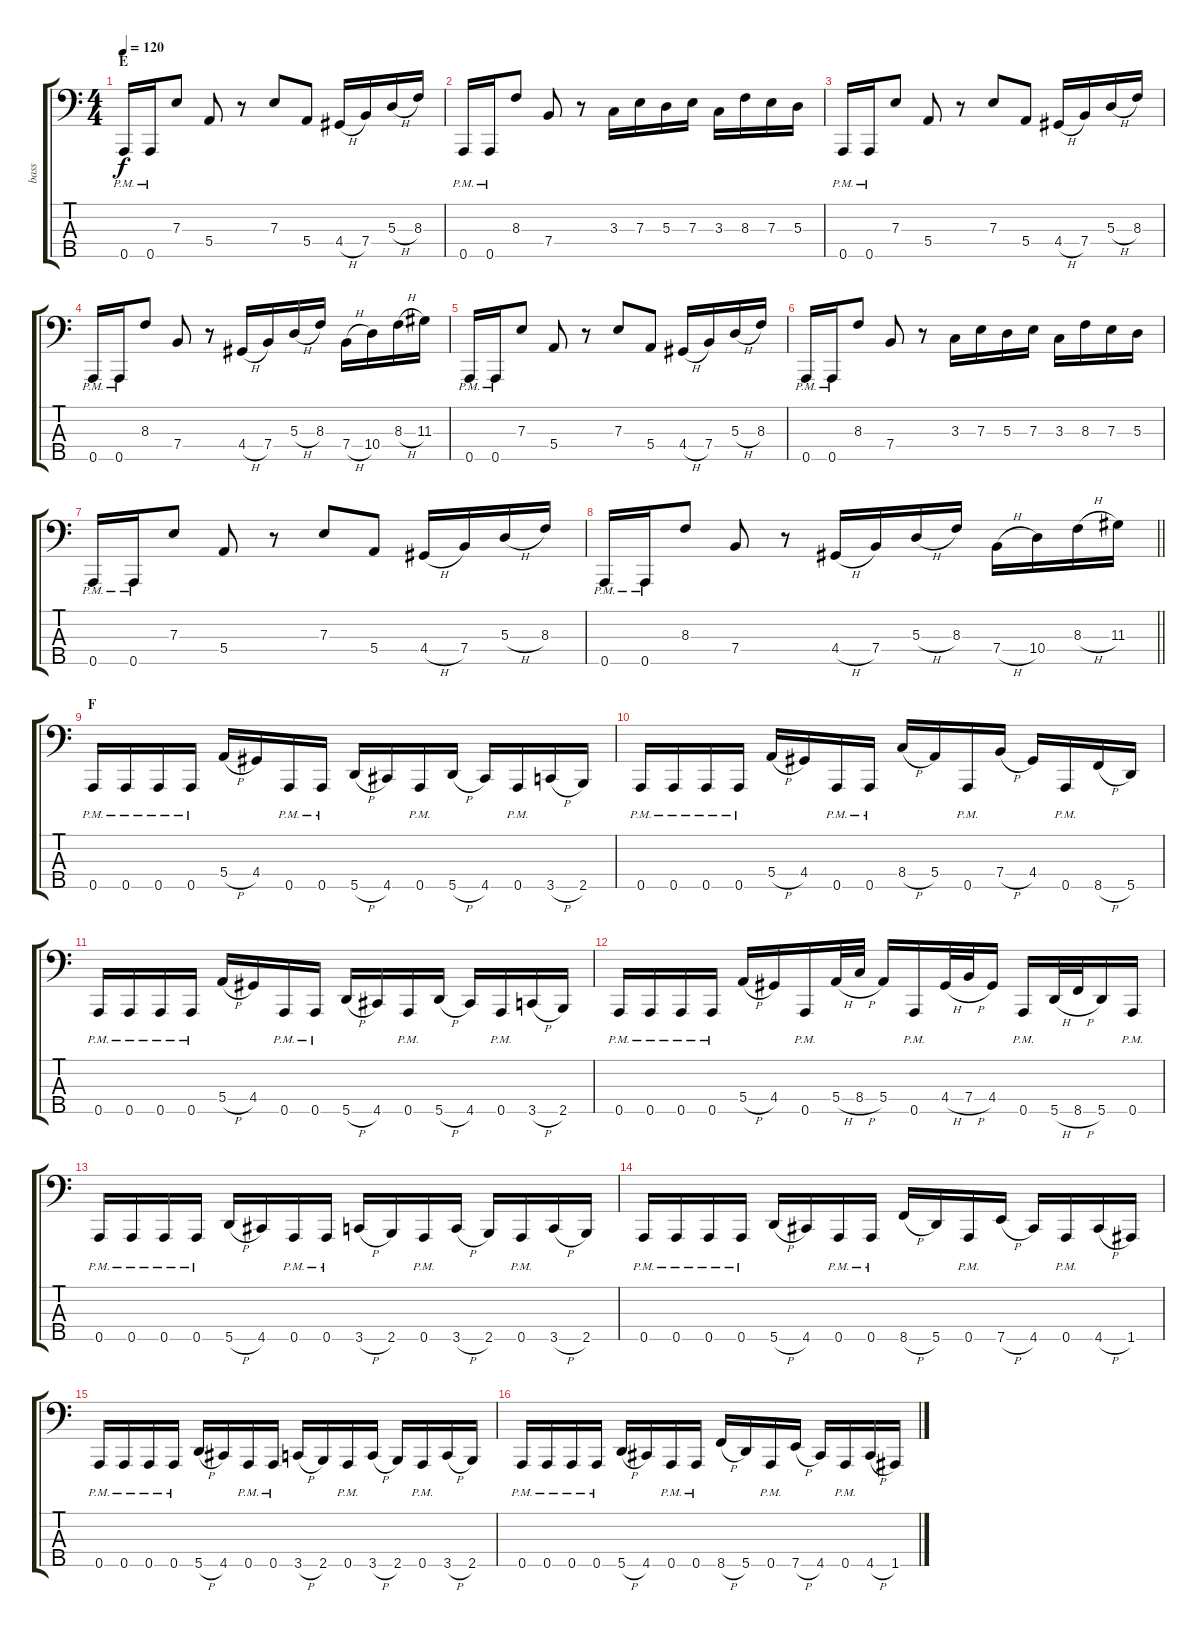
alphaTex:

\track ("bass" "bass") {instrument electricbassfinger}
\staff {score tabs}
\tuning (Gb2 D2 A1 E1 A0) {hide}
\ts (4 4)
\section ("" "E")
\tempo 120
\clef f4
\ks c
0.5{pm}.16{dy f} 0.5{pm}.16 7.3.8 5.4.8 r.8 7.3.8 5.4.8 4.4{h}.16 7.4.16 5.3{h}.16 8.3.16 |
0.5{pm}.16 0.5{pm}.16 8.3.8 7.4.8 r.8 3.3.16 7.3.16 5.3.16 7.3.16 3.3.16 8.3.16 7.3.16 5.3.16 |
0.5{pm}.16 0.5{pm}.16 7.3.8 5.4.8 r.8 7.3.8 5.4.8 4.4{h}.16 7.4.16 5.3{h}.16 8.3.16 |
0.5{pm}.16 0.5{pm}.16 8.3.8 7.4.8 r.8 4.4{h}.16 7.4.16 5.3{h}.16 8.3.16 7.4{h}.16 10.4.16 8.3{h}.16 11.3.16 |
0.5{pm}.16 0.5{pm}.16 7.3.8 5.4.8 r.8 7.3.8 5.4.8 4.4{h}.16 7.4.16 5.3{h}.16 8.3.16 |
0.5{pm}.16 0.5{pm}.16 8.3.8 7.4.8 r.8 3.3.16 7.3.16 5.3.16 7.3.16 3.3.16 8.3.16 7.3.16 5.3.16 |
0.5{pm}.16 0.5{pm}.16 7.3.8 5.4.8 r.8 7.3.8 5.4.8 4.4{h}.16 7.4.16 5.3{h}.16 8.3.16 |
\barLineRight lightlight
0.5{pm}.16 0.5{pm}.16 8.3.8 7.4.8 r.8 4.4{h}.16 7.4.16 5.3{h}.16 8.3.16 7.4{h}.16 10.4.16 8.3{h}.16 11.3.16 |
\section ("" "F")
0.5{pm}.16 0.5{pm}.16 0.5{pm}.16 0.5{pm}.16 5.4{h}.16 4.4.16 0.5{pm}.16 0.5{pm}.16 5.5{h}.16 4.5.16 0.5{pm}.16 5.5{h}.16 4.5.16 0.5{pm}.16 3.5{h}.16 2.5.16 |
0.5{pm}.16 0.5{pm}.16 0.5{pm}.16 0.5{pm}.16 5.4{h}.16 4.4.16 0.5{pm}.16 0.5{pm}.16 8.4{h}.16 5.4.16 0.5{pm}.16 7.4{h}.16 4.4.16 0.5{pm}.16 8.5{h}.16 5.5.16 |
0.5{pm}.16 0.5{pm}.16 0.5{pm}.16 0.5{pm}.16 5.4{h}.16 4.4.16 0.5{pm}.16 0.5{pm}.16 5.5{h}.16 4.5.16 0.5{pm}.16 5.5{h}.16 4.5.16 0.5{pm}.16 3.5{h}.16 2.5.16 |
0.5{pm}.16 0.5{pm}.16 0.5{pm}.16 0.5{pm}.16 5.4{h}.16 4.4.16 0.5{pm}.16 5.4{h}.32 8.4{h}.32 5.4.16 0.5{pm}.16 4.4{h}.32 7.4{h}.32 4.4.16 0.5{pm}.16 5.5{h}.32 8.5{h}.32 5.5.16 0.5{pm}.16 |
0.5{pm}.16 0.5{pm}.16 0.5{pm}.16 0.5{pm}.16 5.5{h}.16 4.5.16 0.5{pm}.16 0.5{pm}.16 3.5{h}.16 2.5.16 0.5{pm}.16 3.5{h}.16 2.5.16 0.5{pm}.16 3.5{h}.16 2.5.16 |
0.5{pm}.16 0.5{pm}.16 0.5{pm}.16 0.5{pm}.16 5.5{h}.16 4.5.16 0.5{pm}.16 0.5{pm}.16 8.5{h}.16 5.5.16 0.5{pm}.16 7.5{h}.16 4.5.16 0.5{pm}.16 4.5{h}.16 1.5.16 |
0.5{pm}.16 0.5{pm}.16 0.5{pm}.16 0.5{pm}.16 5.5{h}.16 4.5.16 0.5{pm}.16 0.5{pm}.16 3.5{h}.16 2.5.16 0.5{pm}.16 3.5{h}.16 2.5.16 0.5{pm}.16 3.5{h}.16 2.5.16 |
0.5{pm}.16 0.5{pm}.16 0.5{pm}.16 0.5{pm}.16 5.5{h}.16 4.5.16 0.5{pm}.16 0.5{pm}.16 8.5{h}.16 5.5.16 0.5{pm}.16 7.5{h}.16 4.5.16 0.5{pm}.16 4.5{h}.16 1.5.16
